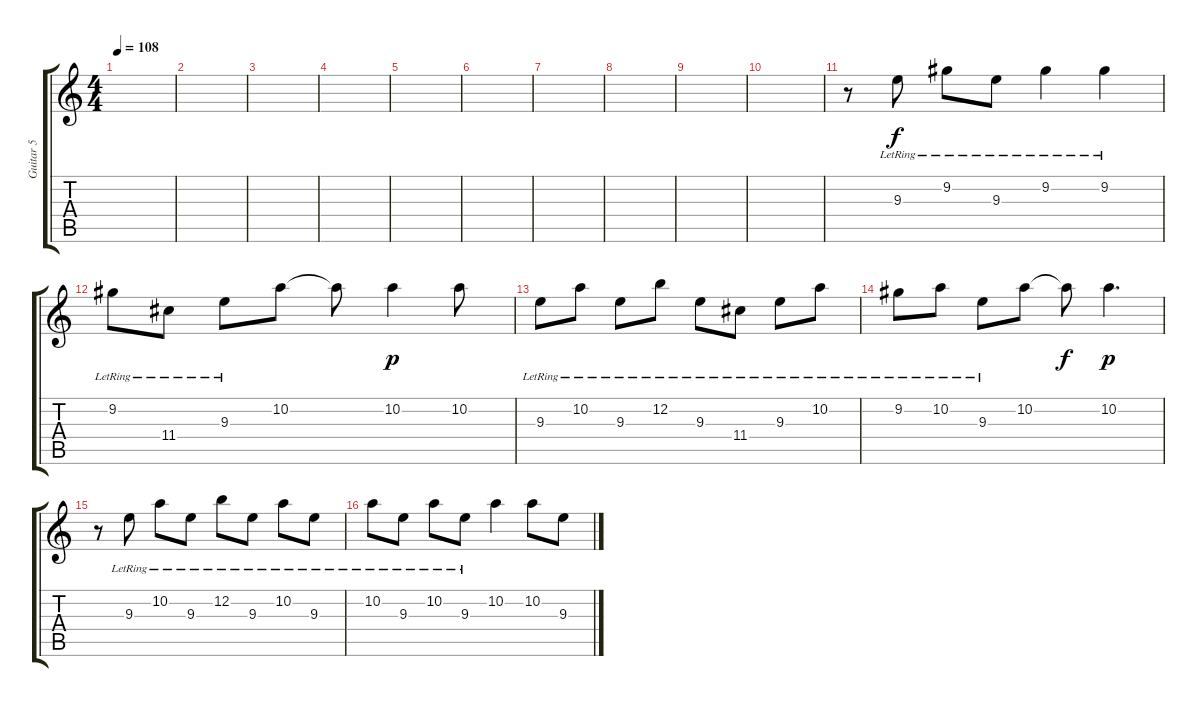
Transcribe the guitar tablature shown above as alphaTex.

\track ("Guitar 5" "Guitar 5") {instrument overdrivenguitar}
\staff {score tabs}
\tuning (E4 B3 G3 D3 A2 E2) {hide}
\ts (4 4)
\tempo 108
\clef g2
\ks c
|
|
|
|
|
|
|
|
|
|
r.8 9.3{lr}.8 9.2{lr}.8 9.3{lr}.8 9.2{lr}.4 9.2{lr}.4 |
9.2{lr}.8 11.4{lr}.8 9.3{lr}.8 10.2.8 10.2{t}.8{dy f} 10.2.4{dy p} 10.2.8 |
9.3{lr}.8 10.2{lr}.8 9.3{lr}.8 12.2{lr}.8 9.3{lr}.8 11.4{lr}.8 9.3{lr}.8 10.2{lr}.8 |
9.2{lr}.8 10.2{lr}.8 9.3{lr}.8 10.2.8 10.2{t}.8{dy f} 10.2.4{d dy p} |
r.8 9.3{lr}.8 10.2{lr}.8 9.3{lr}.8 12.2{lr}.8 9.3{lr}.8 10.2{lr}.8 9.3{lr}.8 |
10.2{lr}.8 9.3{lr}.8 10.2{lr}.8 9.3{lr}.8 10.2.4 10.2.8 9.3.8
